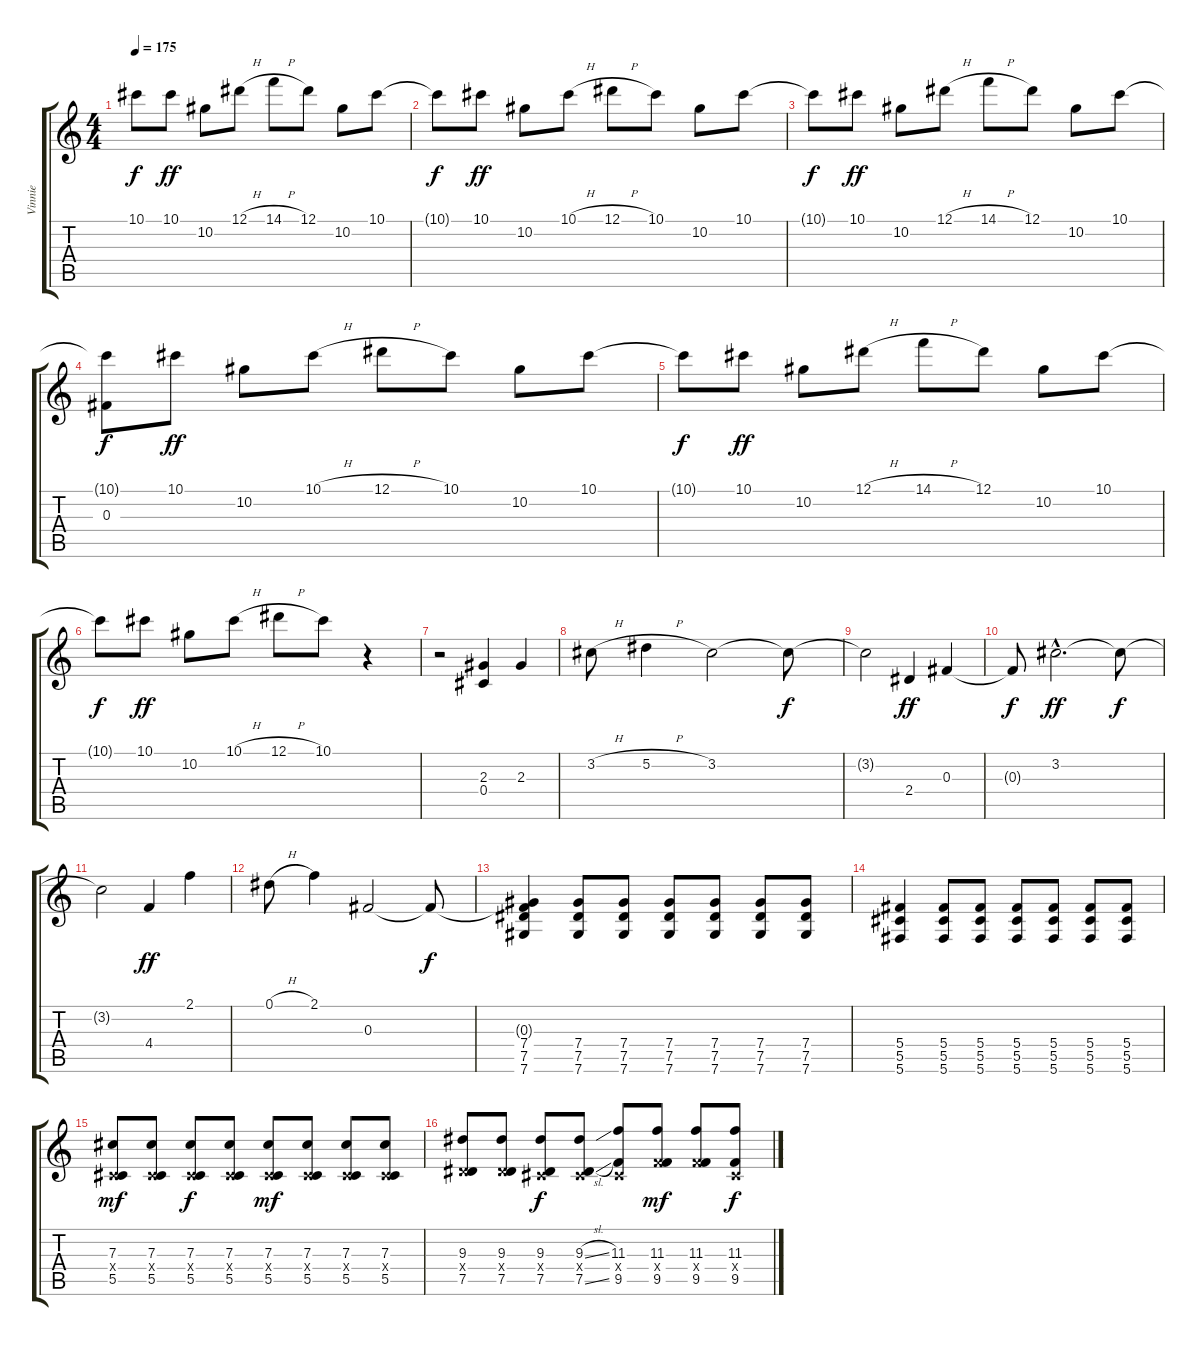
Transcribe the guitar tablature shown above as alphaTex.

\track ("Vinnie" "Vinnie") {instrument distortionguitar}
\staff {score tabs}
\tuning (Eb4 Bb3 Gb3 Db3 Ab2 Db2) {hide}
\ts (4 4)
\tempo 175
\clef g2
\ks c
10.1{t}.8{dy f} 10.1.8{dy ff} 10.2.8 12.1{h}.8 14.1{h}.8 12.1.8 10.2.8 10.1.8 |
10.1{t}.8{dy f} 10.1.8{dy ff} 10.2.8 10.1{h}.8 12.1{h}.8 10.1.8 10.2.8 10.1.8 |
10.1{t}.8{dy f} 10.1.8{dy ff} 10.2.8 12.1{h}.8 14.1{h}.8 12.1.8 10.2.8 10.1.8 |
(10.1{t} 0.3).8{dy f} 10.1.8{dy ff} 10.2.8 10.1{h}.8 12.1{h}.8 10.1.8 10.2.8 10.1.8 |
10.1{t}.8{dy f} 10.1.8{dy ff} 10.2.8 12.1{h}.8 14.1{h}.8 12.1.8 10.2.8 10.1.8 |
10.1{t}.8{dy f} 10.1.8{dy ff} 10.2.8 10.1{h}.8 12.1{h}.8 10.1.8 r.4 |
r.2{instrument electricguitarclean} (2.3 0.4).4 2.3.4 |
3.2{h}.8 5.2{h}.4 3.2.2 3.2{t}.8{dy f} |
3.2{t}.2 2.4.4{dy ff} 0.3.4 |
0.3{t}.8{dy f} 3.2{hac}.2{d dy ff} 3.2{t}.8{dy f} |
3.2{t}.2 4.4.4{dy ff} 2.1.4 |
0.1{h}.8 2.1.4 0.3.2 0.3{t}.8{dy f} |
(0.3{t} 7.4 7.5 7.6).4{instrument distortionguitar} (7.4 7.5 7.6).8 (7.4 7.5 7.6).8 (7.4 7.5 7.6).8 (7.4 7.5 7.6).8 (7.4 7.5 7.6).8 (7.4 7.5 7.6).8 |
(5.4 5.5 5.6).4 (5.4 5.5 5.6).8 (5.4 5.5 5.6).8 (5.4 5.5 5.6).8 (5.4 5.5 5.6).8 (5.4 5.5 5.6).8 (5.4 5.5 5.6).8 |
(7.3 0.4{x} 5.5).8{dy mf} (7.3 0.4{x} 5.5).8 (7.3 0.4{x} 5.5).8{dy f} (7.3 0.4{x} 5.5).8 (7.3 0.4{x} 5.5).8{dy mf} (7.3 0.4{x} 5.5).8 (7.3 0.4{x} 5.5).8 (7.3 0.4{x} 5.5).8 |
(9.3 2.4{x} 7.5).8 (9.3 2.4{x} 7.5).8 (9.3 0.4{x} 7.5).8{dy f} (9.3{sl} 0.4{x} 7.5{sl}).8 (11.3 0.4{x} 9.5).8 (11.3 4.4{x} 9.5).8{dy mf} (11.3 4.4{x} 9.5).8 (11.3 0.4{x} 9.5).8{dy f}
